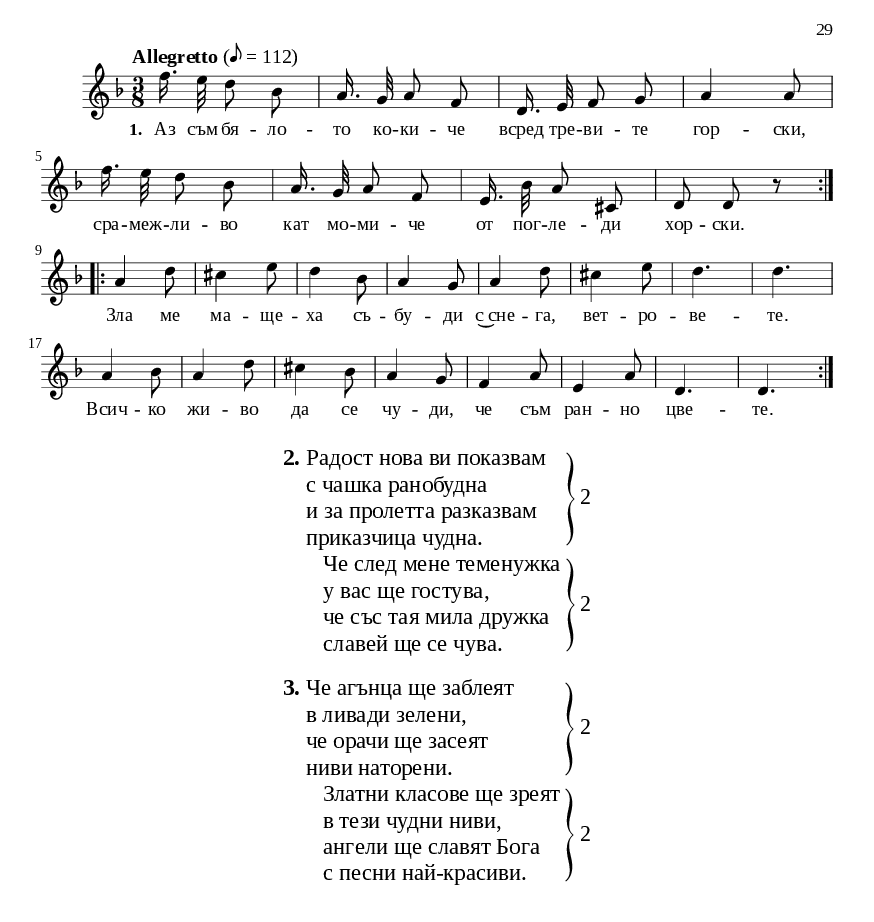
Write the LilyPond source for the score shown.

\version "2.24.4"

% include paper part and global functions
\include "include/globals.ily"

"rightBraces047" = \markup {
  \column {
    % repeat braces
    \translate #'(0 . -4.3 )
    \right-brace #45

    \translate #'(0 . -7.7 )
    \right-brace #45

  }
  \column {
    % repeat numbers
    \translate #'(0 . -5 )
    2

    \translate #'(0 . -13.7 )
    2
  }
}

\bookpart {
  \label #'ref047
  \tocItem \markup "Аз съм бялото кокиче"
  \include "include/bookpart-paper.ily"
  \paper {
      print-first-page-number = ##t
      bookpart-level-page-numbering = ##t
  print-page-number = ##t
      first-page-number = #29
}
\score {
    \include "include/score-layout.ily"


    \new Voice \absolute  {
      \clef treble
      \key d \minor
      \time 3/8
      \tempoFunc "Allegretto" 8 "112"
      \autoBeamOff

      f''16. e''32 d''8 bes' | a'16. g'32 a'8 f' | d'16. e'32 f'8 g' | a'4 a'8 \break |
      f''16. e''32 d''8 bes' | a'16. g'32 a'8 f' | e'16. bes'32 a'8 cis' | d'8 d' r | \bar ":|." \break

      \bar ":|.|:"
      a'4 d''8 | cis''4 e''8 | d''4 bes'8 | a'4 g'8 | a'4 d''8 | cis''4 e''8 | d''4. |  d''4. \break | % 17
      a'4 bes'8 | a'4 d''8 | cis''4 bes'8 |  a'4 g'8 | f'4 a'8 | e'4 a'8 |  d'4. | d'4.
      \bar ":|." \break |
    }

    \addlyrics {
      \set stanza = "1. " Аз съм бя -- ло -- то ко -- ки -- че
      всред тре -- ви -- те гор -- ски,
      сра -- меж -- ли -- во кат мо -- ми -- че
      от пог -- ле -- ди хор -- ски. Зла ме ма -- ще -- ха съ -- бу -- ди
      с~сне -- га, вет -- ро -- ве -- те.
      Всич -- ко жи -- во да се чу -- ди,
      че съм ран -- но цве -- те.}
      \header {
        title = \titleFunc #'ref_desc_1 "Аз съм бялото кокиче" "Az săm bjaloto kokiče"
      }

      \midi{}

    } % score


    \markup \abs-fontsize #11 \override #`(baseline-skip . ,bgCoupletBaselineSkip) {
      
      \fill-line {
        \column {
          \line {
            \bold "2."
            \column {
              "Радост нова ви показвам"
              "с чашка ранобудна"
              "и за пролетта разказвам"
              "приказчица чудна."
              "   Че след мене теменужка"
              "   у вас ще гостува,"
              "   че със тая мила дружка"
              "   славей ще се чува."
            }\"rightBraces047"
          }
          \vspace #1
          \line {
            \bold "3."
            \column {
              "Че агънца ще заблеят"
              "в ливади зелени,"
              "че орачи ще засеят"
              "ниви наторени."
              "   Златни класове ще зреят"
              "   в тези чудни ниви,"
              "   ангели ще славят Бога"
              "   с песни най-красиви."
            }\"rightBraces047"
          }
        }
      }
    }




  } % bookpart
